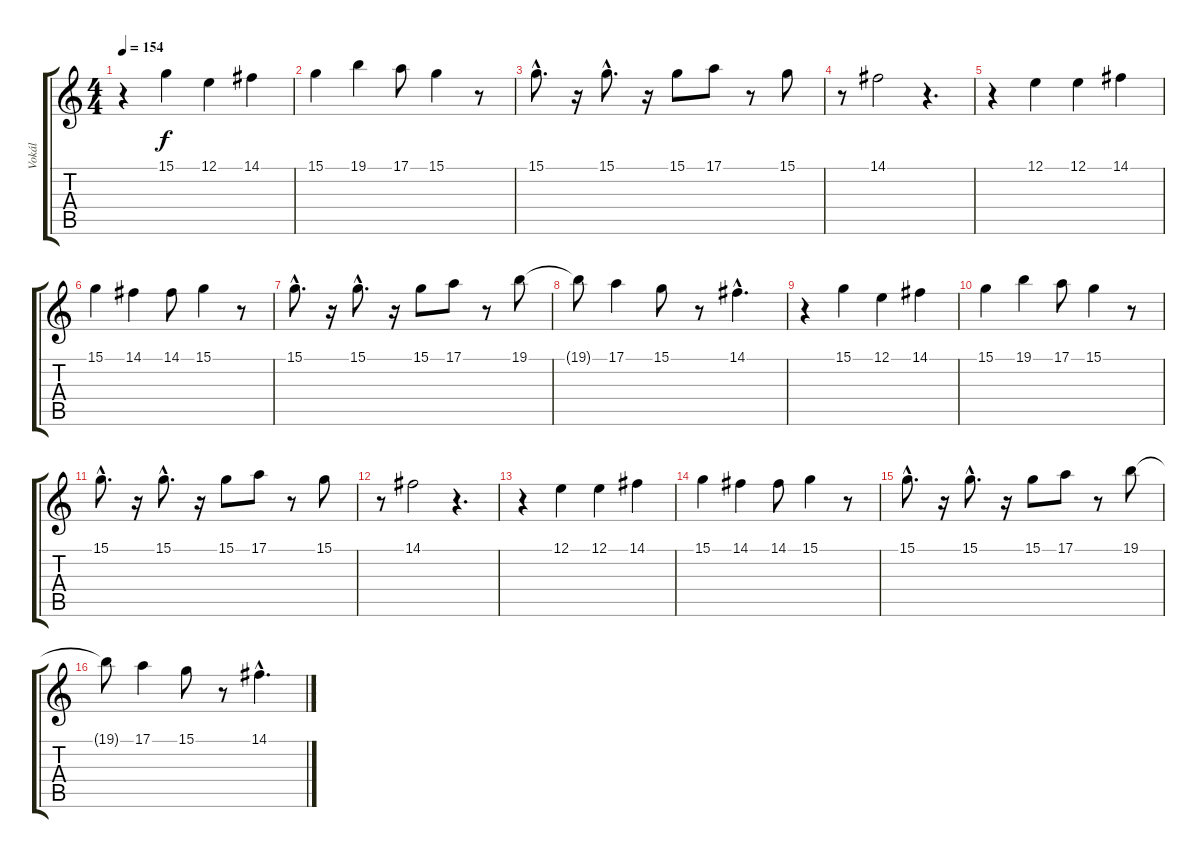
\track ("Vokál" "Vokál") {instrument lead6voice}
\staff {score tabs}
\tuning (E4 B3 G3 D3 A2 E2) {hide}
\ts (4 4)
\tempo 154
\clef g2
\ks c
r.4{dy f} 15.1.4 12.1.4 14.1.4 |
15.1.4 19.1.4 17.1.8 15.1.4 r.8 |
15.1{hac}.8{d} r.16 15.1{hac}.8{d} r.16 15.1.8 17.1.8 r.8 15.1.8 |
r.8 14.1.2 r.4{d} |
r.4 12.1.4 12.1.4 14.1.4 |
15.1.4 14.1.4 14.1.8 15.1.4 r.8 |
15.1{hac}.8{d} r.16 15.1{hac}.8{d} r.16 15.1.8 17.1.8 r.8 19.1.8 |
19.1{t}.8 17.1.4 15.1.8 r.8 14.1{hac}.4{d} |
r.4 15.1.4 12.1.4 14.1.4 |
15.1.4 19.1.4 17.1.8 15.1.4 r.8 |
15.1{hac}.8{d} r.16 15.1{hac}.8{d} r.16 15.1.8 17.1.8 r.8 15.1.8 |
r.8 14.1.2 r.4{d} |
r.4 12.1.4 12.1.4 14.1.4 |
15.1.4 14.1.4 14.1.8 15.1.4 r.8 |
15.1{hac}.8{d} r.16 15.1{hac}.8{d} r.16 15.1.8 17.1.8 r.8 19.1.8 |
19.1{t}.8 17.1.4 15.1.8 r.8 14.1{hac}.4{d}
